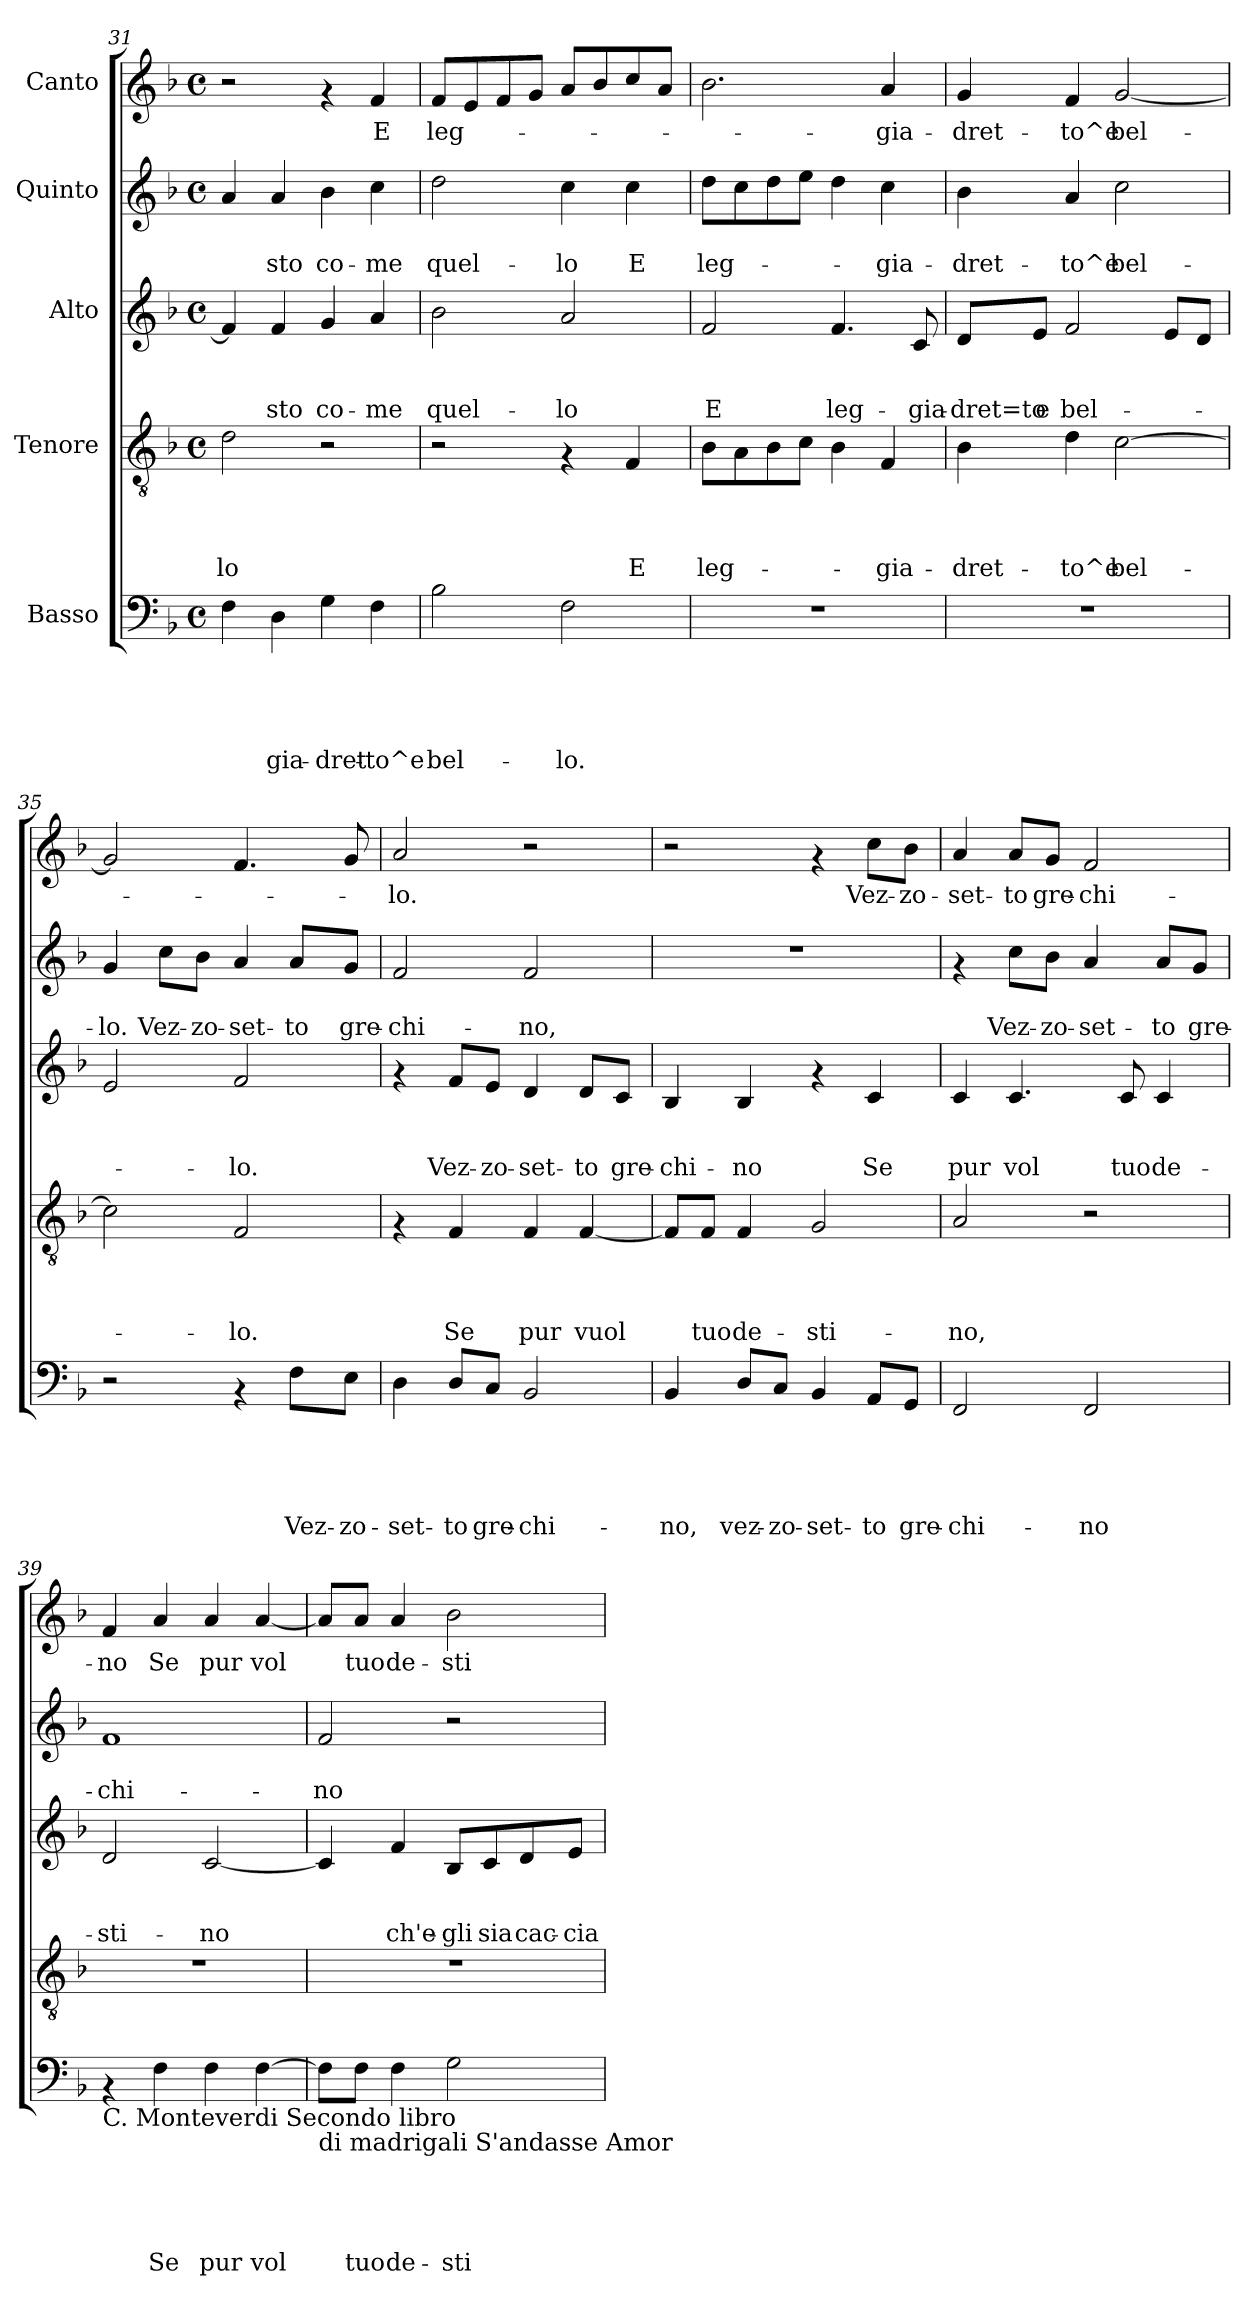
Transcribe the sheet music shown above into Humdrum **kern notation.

**kern	**text	**text	**text	**text	**text	**kern	**text	**text	**text	**text	**kern	**text	**text	**text	**kern	**text	**text	**kern	**text
*part5	*part5	*part5	*part5	*part5	*part5	*part4	*part4	*part4	*part4	*part4	*part3	*part3	*part3	*part3	*part2	*part2	*part2	*part1	*part1
*staff5	*staff5	*staff5	*staff5	*staff5	*staff5	*staff4	*staff4	*staff4	*staff4	*staff4	*staff3	*staff3	*staff3	*staff3	*staff2	*staff2	*staff2	*staff1	*staff1
*I"Basso	*	*	*	*	*	*I"Tenore	*	*	*	*	*I"Alto	*	*	*	*I"Quinto	*	*	*I"Canto	*
*clefF4	*	*	*	*	*	*clefGv2	*	*	*	*	*clefG2	*	*	*	*clefG2	*	*	*clefG2	*
*k[b-]	*	*	*	*	*	*k[b-]	*	*	*	*	*k[b-]	*	*	*	*k[b-]	*	*	*k[b-]	*
*F:	*	*	*	*	*	*F:	*	*	*	*	*F:	*	*	*	*F:	*	*	*F:	*
*M4/4	*	*	*	*	*	*M4/4	*	*	*	*	*M4/4	*	*	*	*M4/4	*	*	*M4/4	*
*met(c)	*	*	*	*	*	*met(c)	*	*	*	*	*met(c)	*	*	*	*met(c)	*	*	*met(c)	*
=31	=31	=31	=31	=31	=31	=31	=31	=31	=31	=31	=31	=31	=31	=31	=31	=31	=31	=31	=31
!	!	!	!	!	!	!	!	!	!	!LO:LY:b	!	!	!	!	!	!	!	!	!
4F\	.	.	.	.	.	2d\	.	.	.	-lo	4f/]	.	.	.	4a/	.	.	2r	.
!	!	!	!	!	!LO:LY:b	!	!	!	!	!	!	!	!	!LO:LY:b	!	!	!LO:LY:b	!	!
4D\	.	.	.	.	-gia-	.	.	.	.	.	4f/	.	.	-sto	4a/	.	-sto	.	.
!	!	!	!	!	!LO:LY:b	!	!	!	!	!	!	!	!	!LO:LY:b	!	!	!LO:LY:b	!	!
4G\	.	.	.	.	-dret-	2r	.	.	.	.	4g/	.	.	co-	4b-\	.	co-	4rf	.
!	!	!	!	!	!LO:LY:b	!	!	!	!	!	!	!	!	!LO:LY:b	!	!	!LO:LY:b	!	!LO:LY:b
4F\	.	.	.	.	-to^e	.	.	.	.	.	4a/	.	.	-me	4cc\	.	-me	4f/	E
=32	=32	=32	=32	=32	=32	=32	=32	=32	=32	=32	=32	=32	=32	=32	=32	=32	=32	=32	=32
!	!	!	!	!	!LO:LY:b	!	!	!	!	!	!	!	!	!LO:LY:b	!	!	!LO:LY:b	!	!LO:LY:b
2B-\	.	.	.	.	bel-	2r	.	.	.	.	2b-\	.	.	quel-	2dd\	.	quel-	8f/L	leg-
.	.	.	.	.	.	.	.	.	.	.	.	.	.	.	.	.	.	8e/	.
.	.	.	.	.	.	.	.	.	.	.	.	.	.	.	.	.	.	8f/	.
.	.	.	.	.	.	.	.	.	.	.	.	.	.	.	.	.	.	8g/J	.
!	!	!	!	!	!LO:LY:b	!	!	!	!	!	!	!	!	!LO:LY:b	!	!	!LO:LY:b	!	!
2F\	.	.	.	.	-lo.	4rF	.	.	.	.	2a/	.	.	-lo	4cc\	.	-lo	8a/L	.
.	.	.	.	.	.	.	.	.	.	.	.	.	.	.	.	.	.	8b-/	.
!	!	!	!	!	!	!	!	!	!	!LO:LY:b	!	!	!	!	!	!	!LO:LY:b	!	!
.	.	.	.	.	.	4F/	.	.	.	E	.	.	.	.	4cc\	.	E	8cc/	.
.	.	.	.	.	.	.	.	.	.	.	.	.	.	.	.	.	.	8a/J	.
!!LO:LB:g=z
=33	=33	=33	=33	=33	=33	=33	=33	=33	=33	=33	=33	=33	=33	=33	=33	=33	=33	=33	=33
!	!	!	!	!	!	!	!	!	!	!LO:LY:b	!	!	!	!LO:LY:b	!	!	!LO:LY:b	!	!
1r	.	.	.	.	.	8B-\L	.	.	.	leg-	2f/	.	.	E	8dd\L	.	leg-	2.b-\	.
.	.	.	.	.	.	8A\	.	.	.	.	.	.	.	.	8cc\	.	.	.	.
.	.	.	.	.	.	8B-\	.	.	.	.	.	.	.	.	8dd\	.	.	.	.
.	.	.	.	.	.	8c\J	.	.	.	.	.	.	.	.	8ee\J	.	.	.	.
!	!	!	!	!	!	!	!	!	!	!	!	!	!	!LO:LY:b	!	!	!	!	!
.	.	.	.	.	.	4B-\	.	.	.	.	4.f/	.	.	leg-	4dd\	.	.	.	.
!	!	!	!	!	!	!	!	!	!	!LO:LY:b	!	!	!	!	!	!	!LO:LY:b	!	!LO:LY:b
.	.	.	.	.	.	4F/	.	.	.	-gia-	.	.	.	.	4cc\	.	-gia-	4a/	-gia-
!	!	!	!	!	!	!	!	!	!	!	!	!	!	!LO:LY:b	!	!	!	!	!
.	.	.	.	.	.	.	.	.	.	.	8c/	.	.	-gia-	.	.	.	.	.
=34	=34	=34	=34	=34	=34	=34	=34	=34	=34	=34	=34	=34	=34	=34	=34	=34	=34	=34	=34
!	!	!	!	!	!	!	!	!	!	!LO:LY:b	!	!	!	!LO:LY:b	!	!	!LO:LY:b	!	!LO:LY:b
1r	.	.	.	.	.	4B-\	.	.	.	-dret-	8d/L	.	.	-dret=to	4b-\	.	-dret-	4g/	-dret-
!	!	!	!	!	!	!	!	!	!	!	!	!	!	!LO:LY:b	!	!	!	!	!
.	.	.	.	.	.	.	.	.	.	.	8e/J	.	.	e	.	.	.	.	.
!	!	!	!	!	!	!	!	!	!	!LO:LY:b	!	!	!	!LO:LY:b	!	!	!LO:LY:b	!	!LO:LY:b
.	.	.	.	.	.	4d\	.	.	.	-to^e	2f/	.	.	bel-	4a/	.	-to^e	4f/	-to^e
!	!	!	!	!	!	!	!	!	!	!LO:LY:b	!	!	!	!	!	!	!LO:LY:b	!	!LO:LY:b
.	.	.	.	.	.	[>2c\	.	.	.	bel-	.	.	.	.	2cc\	.	bel-	[<2g/	bel-
.	.	.	.	.	.	.	.	.	.	.	8e/L	.	.	.	.	.	.	.	.
.	.	.	.	.	.	.	.	.	.	.	8d/J	.	.	.	.	.	.	.	.
=35	=35	=35	=35	=35	=35	=35	=35	=35	=35	=35	=35	=35	=35	=35	=35	=35	=35	=35	=35
!	!	!	!	!	!	!	!	!	!	!	!	!	!	!	!	!	!LO:LY:b	!	!
2r	.	.	.	.	.	2c\]	.	.	.	.	2e/	.	.	.	4g/	.	-lo.	2g/]	.
!	!	!	!	!	!	!	!	!	!	!	!	!	!	!	!	!	!LO:LY:b	!	!
.	.	.	.	.	.	.	.	.	.	.	.	.	.	.	8cc\L	.	Vez-	.	.
!	!	!	!	!	!	!	!	!	!	!	!	!	!	!	!	!	!LO:LY:b	!	!
.	.	.	.	.	.	.	.	.	.	.	.	.	.	.	8b-\J	.	-zo-	.	.
!	!	!	!	!	!	!	!	!	!	!LO:LY:b	!	!	!	!LO:LY:b	!	!	!LO:LY:b	!	!
4rAA	.	.	.	.	.	2F/	.	.	.	-lo.	2f/	.	.	-lo.	4a/	.	-set-	4.f/	.
!	!	!	!	!	!LO:LY:b	!	!	!	!	!	!	!	!	!	!	!	!LO:LY:b	!	!
8F\L	.	.	.	.	Vez-	.	.	.	.	.	.	.	.	.	8a/L	.	-to	.	.
!	!	!	!	!	!LO:LY:b	!	!	!	!	!	!	!	!	!	!	!	!LO:LY:b	!	!
8E\J	.	.	.	.	-zo-	.	.	.	.	.	.	.	.	.	8g/J	.	gre-	8g/	.
=36	=36	=36	=36	=36	=36	=36	=36	=36	=36	=36	=36	=36	=36	=36	=36	=36	=36	=36	=36
!	!	!	!	!	!LO:LY:b	!	!	!	!	!	!	!	!	!	!	!	!LO:LY:b	!	!LO:LY:b
4D\	.	.	.	.	-set-	4rF	.	.	.	.	4rf	.	.	.	2f/	.	-chi-	2a/	-lo.
!	!	!	!	!	!LO:LY:b	!	!	!	!	!LO:LY:b	!	!	!	!LO:LY:b	!	!	!	!	!
8D/L	.	.	.	.	-to	4F/	.	.	.	Se	8f/L	.	.	Vez-	.	.	.	.	.
!	!	!	!	!	!LO:LY:b	!	!	!	!	!	!	!	!	!LO:LY:b	!	!	!	!	!
8C/J	.	.	.	.	gre-	.	.	.	.	.	8e/J	.	.	-zo-	.	.	.	.	.
!	!	!	!	!	!LO:LY:b	!	!	!	!	!LO:LY:b	!	!	!	!LO:LY:b	!	!	!LO:LY:b	!	!
2BB-/	.	.	.	.	-chi-	4F/	.	.	.	pur	4d/	.	.	-set-	2f/	.	-no,	2r	.
!	!	!	!	!	!	!	!	!	!	!LO:LY:b	!	!	!	!LO:LY:b	!	!	!	!	!
.	.	.	.	.	.	[<4F/	.	.	.	vuol	8d/L	.	.	-to	.	.	.	.	.
!	!	!	!	!	!	!	!	!	!	!	!	!	!	!LO:LY:b	!	!	!	!	!
.	.	.	.	.	.	.	.	.	.	.	8c/J	.	.	gre-	.	.	.	.	.
!!LO:PB:g=z
=37	=37	=37	=37	=37	=37	=37	=37	=37	=37	=37	=37	=37	=37	=37	=37	=37	=37	=37	=37
!	!	!	!	!	!LO:LY:b	!	!	!	!	!	!	!	!	!LO:LY:b	!	!	!	!	!
4BB-/	.	.	.	.	-no,	8F/L]	.	.	.	.	4B-/	.	.	-chi-	1r	.	.	2r	.
!	!	!	!	!	!	!	!	!	!	!LO:LY:b	!	!	!	!	!	!	!	!	!
.	.	.	.	.	.	8F/J	.	.	.	tuo	.	.	.	.	.	.	.	.	.
!	!	!	!	!	!LO:LY:b	!	!	!	!	!LO:LY:b	!	!	!	!LO:LY:b	!	!	!	!	!
8D/L	.	.	.	.	vez-	4F/	.	.	.	de-	4B-/	.	.	-no	.	.	.	.	.
!	!	!	!	!	!LO:LY:b	!	!	!	!	!	!	!	!	!	!	!	!	!	!
8C/J	.	.	.	.	-zo-	.	.	.	.	.	.	.	.	.	.	.	.	.	.
!	!	!	!	!	!LO:LY:b	!	!	!	!	!LO:LY:b	!	!	!	!	!	!	!	!	!
4BB-/	.	.	.	.	-set-	2G/	.	.	.	-sti-	4rf	.	.	.	.	.	.	4rf	.
!	!	!	!	!	!LO:LY:b	!	!	!	!	!	!	!	!	!LO:LY:b	!	!	!	!	!LO:LY:b
8AA/L	.	.	.	.	-to	.	.	.	.	.	4c/	.	.	Se	.	.	.	8cc\L	Vez-
!	!	!	!	!	!LO:LY:b	!	!	!	!	!	!	!	!	!	!	!	!	!	!LO:LY:b
8GG/J	.	.	.	.	gre-	.	.	.	.	.	.	.	.	.	.	.	.	8b-\J	-zo-
=38	=38	=38	=38	=38	=38	=38	=38	=38	=38	=38	=38	=38	=38	=38	=38	=38	=38	=38	=38
!	!	!	!	!	!LO:LY:b	!	!	!	!	!LO:LY:b	!	!	!	!LO:LY:b	!	!	!	!	!LO:LY:b
2FF/	.	.	.	.	-chi-	2A/	.	.	.	-no,	4c/	.	.	pur	4rf	.	.	4a/	-set-
!	!	!	!	!	!	!	!	!	!	!	!	!	!	!LO:LY:b	!	!	!LO:LY:b	!	!LO:LY:b
.	.	.	.	.	.	.	.	.	.	.	4.c/	.	.	vol	8cc\L	.	Vez-	8a/L	-to
!	!	!	!	!	!	!	!	!	!	!	!	!	!	!	!	!	!LO:LY:b	!	!LO:LY:b
.	.	.	.	.	.	.	.	.	.	.	.	.	.	.	8b-\J	.	-zo-	8g/J	gre-
!	!	!	!	!	!LO:LY:b	!	!	!	!	!	!	!	!	!	!	!	!LO:LY:b	!	!LO:LY:b
2FF/	.	.	.	.	-no	2r	.	.	.	.	.	.	.	.	4a/	.	-set-	2f/	-chi-
!	!	!	!	!	!	!	!	!	!	!	!	!	!	!LO:LY:b	!	!	!	!	!
.	.	.	.	.	.	.	.	.	.	.	8c/	.	.	tuo	.	.	.	.	.
!	!	!	!	!	!	!	!	!	!	!	!	!	!	!LO:LY:b	!	!	!LO:LY:b	!	!
.	.	.	.	.	.	.	.	.	.	.	4c/	.	.	de-	8a/L	.	-to	.	.
!	!	!	!	!	!	!	!	!	!	!	!	!	!	!	!	!	!LO:LY:b	!	!
.	.	.	.	.	.	.	.	.	.	.	.	.	.	.	8g/J	.	gre-	.	.
=39	=39	=39	=39	=39	=39	=39	=39	=39	=39	=39	=39	=39	=39	=39	=39	=39	=39	=39	=39
!LO:TX:b:t=C. Monteverdi Secondo libro	!	!	!	!	!	!	!	!	!	!	!	!	!	!	!	!	!	!	!
!	!	!	!	!	!	!	!	!	!	!	!	!	!	!LO:LY:b	!	!	!LO:LY:b	!	!LO:LY:b
4rAA	.	.	.	.	.	1r	.	.	.	.	2d/	.	.	-sti-	1f	.	-chi-	4f/	-no
!	!	!	!	!	!LO:LY:b	!	!	!	!	!	!	!	!	!	!	!	!	!	!LO:LY:b
4F\	.	.	.	.	Se	.	.	.	.	.	.	.	.	.	.	.	.	4a/	Se
!	!	!	!	!	!LO:LY:b	!	!	!	!	!	!	!	!	!LO:LY:b	!	!	!	!	!LO:LY:b
4F\	.	.	.	.	pur	.	.	.	.	.	[<2c/	.	.	-no	.	.	.	4a/	pur
!	!	!	!	!	!LO:LY:b	!	!	!	!	!	!	!	!	!	!	!	!	!	!LO:LY:b
[>4F\	.	.	.	.	vol	.	.	.	.	.	.	.	.	.	.	.	.	[<4a/	vol
=40	=40	=40	=40	=40	=40	=40	=40	=40	=40	=40	=40	=40	=40	=40	=40	=40	=40	=40	=40
!LO:TX:b:t=di madrigali S'andasse Amor	!	!	!	!	!	!	!	!	!	!	!	!	!	!	!	!	!	!	!
!	!	!	!	!	!	!	!	!	!	!	!	!	!	!	!	!	!LO:LY:b	!	!
8F\L]	.	.	.	.	.	1r	.	.	.	.	4c/]	.	.	.	2f/	.	-no	8a/L]	.
!	!	!	!	!	!LO:LY:b	!	!	!	!	!	!	!	!	!	!	!	!	!	!LO:LY:b
8F\J	.	.	.	.	tuo	.	.	.	.	.	.	.	.	.	.	.	.	8a/J	tuo
!	!	!	!	!	!LO:LY:b	!	!	!	!	!	!	!	!	!LO:LY:b	!	!	!	!	!LO:LY:b
4F\	.	.	.	.	de-	.	.	.	.	.	4f/	.	.	ch'e-	.	.	.	4a/	de-
!	!	!	!	!	!LO:LY:b	!	!	!	!	!	!	!	!	!LO:LY:b	!	!	!	!	!LO:LY:b
2G\	.	.	.	.	-sti-	.	.	.	.	.	8B-/L	.	.	-gli	2r	.	.	2b-\	-sti-
!	!	!	!	!	!	!	!	!	!	!	!	!	!	!LO:LY:b	!	!	!	!	!
.	.	.	.	.	.	.	.	.	.	.	8c/	.	.	sia	.	.	.	.	.
!	!	!	!	!	!	!	!	!	!	!	!	!	!	!LO:LY:b	!	!	!	!	!
.	.	.	.	.	.	.	.	.	.	.	8d/	.	.	cac-	.	.	.	.	.
!	!	!	!	!	!	!	!	!	!	!	!	!	!	!LO:LY:b	!	!	!	!	!
.	.	.	.	.	.	.	.	.	.	.	8e/J	.	.	-cia-	.	.	.	.	.
=	=	=	=	=	=	=	=	=	=	=	=	=	=	=	=	=	=	=	=
*-	*-	*-	*-	*-	*-	*-	*-	*-	*-	*-	*-	*-	*-	*-	*-	*-	*-	*-	*-
